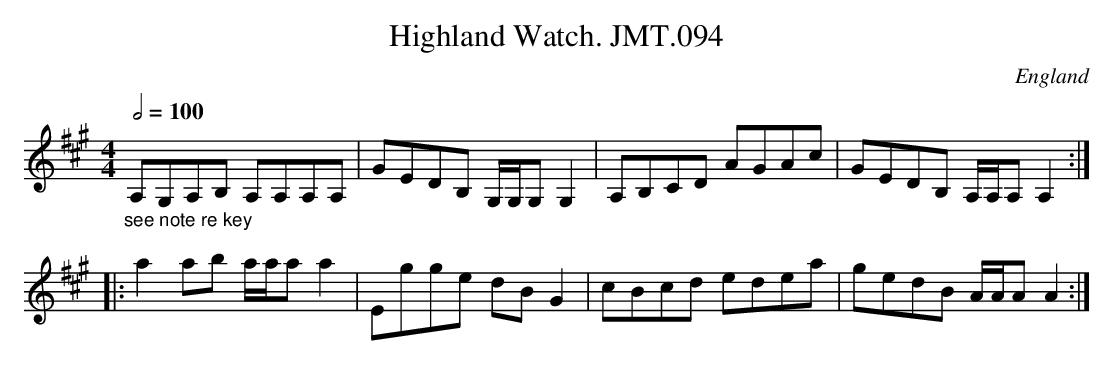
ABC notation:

X:1
T:Highland Watch. JMT.094
L:1/8
M:4/4
O:England
Q:1/2=100
K:A
"_see note re key"A,G,A,B, A,A,A,A,|GEDB, G,/G,/G,G,2|\
A,B,CD AGAc|GEDB, A,/A,/A,A,2:|!
|:a2ab a/a/aa2|Egge dBG2|cBcd edea|gedB A/A/AA2:|
